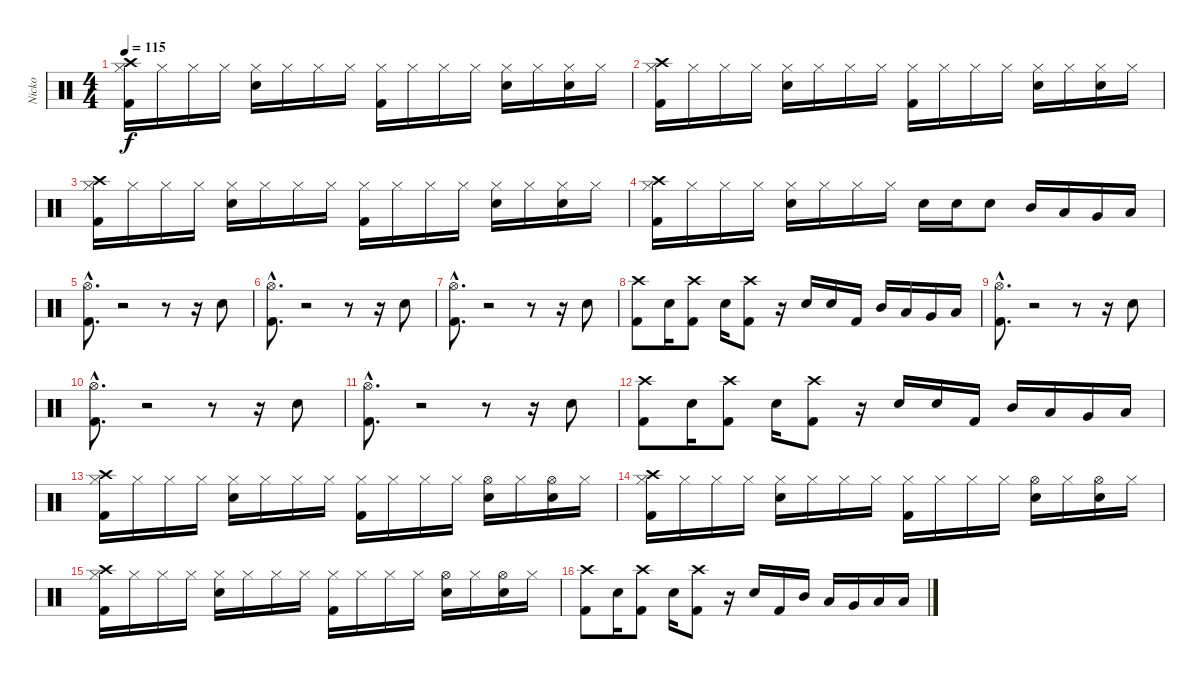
\track ("Nicko" "Nicko") {instrument percussion}
\staff {score}
\articulation defaults
\ts (4 4)
\tempo 115
\clef neutral
\ks c
("Kick (hit) 2" "Hi-Hat (closed)" "Crash high (hit)").16{dy f} "Hi-Hat (closed)".16 "Hi-Hat (closed)".16 "Hi-Hat (closed)".16 ("Snare (hit) 2" "Hi-Hat (closed)").16 "Hi-Hat (closed)".16 "Hi-Hat (closed)".16 "Hi-Hat (closed)".16 ("Kick (hit) 2" "Hi-Hat (closed)").16 "Hi-Hat (closed)".16 "Hi-Hat (closed)".16 "Hi-Hat (closed)".16 ("Snare (hit) 2" "Hi-Hat (closed)").16 "Hi-Hat (closed)".16 ("Snare (hit) 2" "Hi-Hat (closed)").16 "Hi-Hat (closed)".16 |
("Kick (hit) 2" "Hi-Hat (closed)" "Crash high (hit)").16 "Hi-Hat (closed)".16 "Hi-Hat (closed)".16 "Hi-Hat (closed)".16 ("Snare (hit) 2" "Hi-Hat (closed)").16 "Hi-Hat (closed)".16 "Hi-Hat (closed)".16 "Hi-Hat (closed)".16 ("Kick (hit) 2" "Hi-Hat (closed)").16 "Hi-Hat (closed)".16 "Hi-Hat (closed)".16 "Hi-Hat (closed)".16 ("Snare (hit) 2" "Hi-Hat (closed)").16 "Hi-Hat (closed)".16 ("Snare (hit) 2" "Hi-Hat (closed)").16 "Hi-Hat (closed)".16 |
("Kick (hit) 2" "Hi-Hat (closed)" "Crash high (hit)").16 "Hi-Hat (closed)".16 "Hi-Hat (closed)".16 "Hi-Hat (closed)".16 ("Snare (hit) 2" "Hi-Hat (closed)").16 "Hi-Hat (closed)".16 "Hi-Hat (closed)".16 "Hi-Hat (closed)".16 ("Kick (hit) 2" "Hi-Hat (closed)").16 "Hi-Hat (closed)".16 "Hi-Hat (closed)".16 "Hi-Hat (closed)".16 ("Snare (hit) 2" "Hi-Hat (closed)").16 "Hi-Hat (closed)".16 ("Snare (hit) 2" "Hi-Hat (closed)").16 "Hi-Hat (closed)".16 |
("Kick (hit) 2" "Hi-Hat (closed)" "Crash high (hit)").16 "Hi-Hat (closed)".16 "Hi-Hat (closed)".16 "Hi-Hat (closed)".16 ("Snare (hit) 2" "Hi-Hat (closed)").16 "Hi-Hat (closed)".16 "Hi-Hat (closed)".16 "Hi-Hat (closed)".16 "Snare (hit) 2".16 "Snare (hit) 2".16 "Snare (hit) 2".8 "Mid Tom (hit)".16 "Low Tom (hit)".16 "Very Low Tom (hit)".16 "Low Floor Tom (hit)".16 |
("Kick (hit) 2"{hac} "Hi-Hat (open)"{hac}).8{d} r.2 r.8 r.16 "Snare (hit) 2".8 |
("Kick (hit) 2"{hac} "Hi-Hat (open)"{hac}).8{d} r.2 r.8 r.16 "Snare (hit) 2".8 |
("Kick (hit) 2"{hac} "Hi-Hat (open)"{hac}).8{d} r.2 r.8 r.16 "Snare (hit) 2".8 |
("Kick (hit) 2" "Crash high (hit)").8 "Snare (hit) 2".16 ("Kick (hit) 2" "Crash high (hit)").8 "Snare (hit) 2".16 ("Kick (hit) 2" "Crash high (hit)").8 r.16 "Snare (hit) 2".16 "Snare (hit) 2".16 "Kick (hit) 2".16 "Mid Tom (hit)".16 "Low Tom (hit)".16 "Very Low Tom (hit)".16 "Low Floor Tom (hit)".16 |
("Kick (hit) 2"{hac} "Hi-Hat (open)"{hac}).8{d} r.2 r.8 r.16 "Snare (hit) 2".8 |
("Kick (hit) 2"{hac} "Hi-Hat (open)"{hac}).8{d} r.2 r.8 r.16 "Snare (hit) 2".8 |
("Kick (hit) 2"{hac} "Hi-Hat (open)"{hac}).8{d} r.2 r.8 r.16 "Snare (hit) 2".8 |
("Kick (hit) 2" "Crash high (hit)").8 "Snare (hit) 2".16 ("Kick (hit) 2" "Crash high (hit)").8 "Snare (hit) 2".16 ("Kick (hit) 2" "Crash high (hit)").8 r.16 "Snare (hit) 2".16 "Snare (hit) 2".16 "Kick (hit) 2".16 "Mid Tom (hit)".16 "Low Tom (hit)".16 "Very Low Tom (hit)".16 "Low Floor Tom (hit)".16 |
("Kick (hit) 2" "Hi-Hat (closed)" "Crash high (hit)").16 "Hi-Hat (closed)".16 "Hi-Hat (closed)".16 "Hi-Hat (closed)".16 ("Snare (hit) 2" "Hi-Hat (closed)").16 "Hi-Hat (closed)".16 "Hi-Hat (closed)".16 "Hi-Hat (closed)".16 ("Kick (hit) 2" "Hi-Hat (closed)").16 "Hi-Hat (closed)".16 "Hi-Hat (closed)".16 "Hi-Hat (closed)".16 ("Snare (hit) 2" "Hi-Hat (open)").16 "Hi-Hat (closed)".16 ("Snare (hit) 2" "Hi-Hat (open)").16 "Hi-Hat (closed)".16 |
("Kick (hit) 2" "Hi-Hat (closed)" "Crash high (hit)").16 "Hi-Hat (closed)".16 "Hi-Hat (closed)".16 "Hi-Hat (closed)".16 ("Snare (hit) 2" "Hi-Hat (closed)").16 "Hi-Hat (closed)".16 "Hi-Hat (closed)".16 "Hi-Hat (closed)".16 ("Kick (hit) 2" "Hi-Hat (closed)").16 "Hi-Hat (closed)".16 "Hi-Hat (closed)".16 "Hi-Hat (closed)".16 ("Snare (hit) 2" "Hi-Hat (open)").16 "Hi-Hat (closed)".16 ("Snare (hit) 2" "Hi-Hat (open)").16 "Hi-Hat (closed)".16 |
("Kick (hit) 2" "Hi-Hat (closed)" "Crash high (hit)").16 "Hi-Hat (closed)".16 "Hi-Hat (closed)".16 "Hi-Hat (closed)".16 ("Snare (hit) 2" "Hi-Hat (closed)").16 "Hi-Hat (closed)".16 "Hi-Hat (closed)".16 "Hi-Hat (closed)".16 ("Kick (hit) 2" "Hi-Hat (closed)").16 "Hi-Hat (closed)".16 "Hi-Hat (closed)".16 "Hi-Hat (closed)".16 ("Snare (hit) 2" "Hi-Hat (open)").16 "Hi-Hat (closed)".16 ("Snare (hit) 2" "Hi-Hat (open)").16 "Hi-Hat (closed)".16 |
("Kick (hit) 2" "Crash high (hit)").8 "Snare (hit) 2".16 ("Kick (hit) 2" "Crash high (hit)").8 "Snare (hit) 2".16 ("Kick (hit) 2" "Crash high (hit)").8 r.16 "Snare (hit) 2".16 "Kick (hit) 2".16 "Mid Tom (hit)".16 "Low Tom (hit)".16 "Very Low Tom (hit)".16 "Low Floor Tom (hit)".16 "Low Floor Tom (hit)".16
